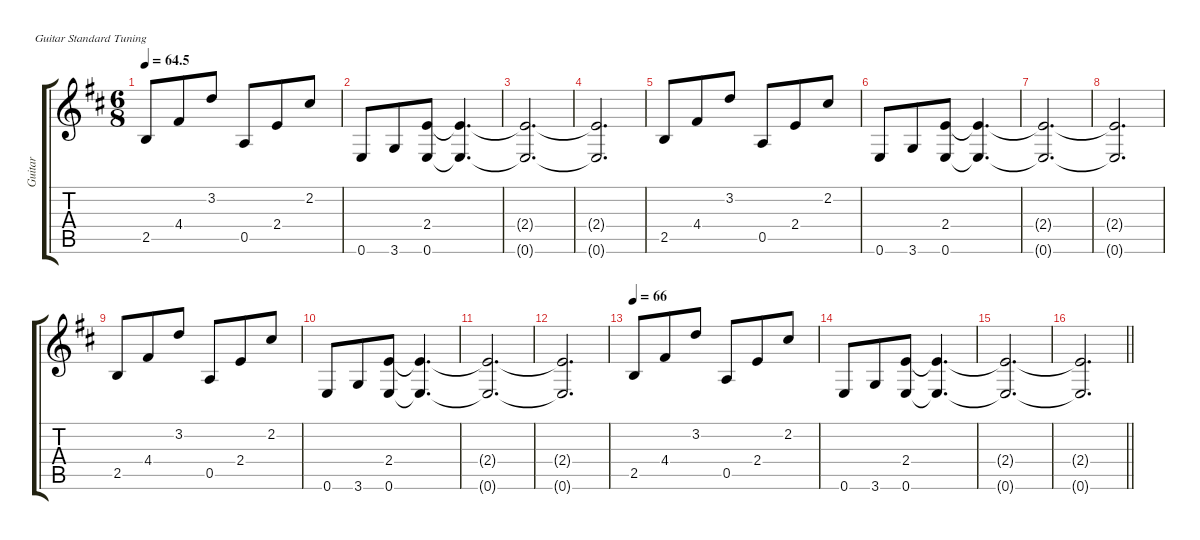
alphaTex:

\defaultSystemsLayout 4
\hideDynamics
\bracketExtendMode groupsimilarinstruments
\firstSystemTrackNameMode fullname
\otherSystemsTrackNameOrientation horizontal
\track ("Guitar" "guitar1") {defaultSystemsLayout 8 instrument electricguitarjazz}
\staff {score tabs}
\tuning (E4 B3 G3 D3 A2 E2)
\ts (6 8)
\beaming (8 3 3)
\tempo
64.5
\accidentals auto
\clef g2
\ottava regular
\simile none
\ks bminor
2.5.8{dy mf instrument electricguitarjazz} 4.4.8 3.2.8 0.5.8 2.4.8 2.2.8 |
0.6.8 3.6.8 (0.6 2.4).8 (0.6{t} 2.4{t}).4{d} |
(0.6{t} 2.4{t}).2{d} |
(0.6{t} 2.4{t}).2{d} |
2.5.8 4.4.8 3.2.8 0.5.8 2.4.8 2.2.8 |
0.6.8 3.6.8 (0.6 2.4).8 (0.6{t} 2.4{t}).4{d} |
(0.6{t} 2.4{t}).2{d} |
(0.6{t} 2.4{t}).2{d} |
2.5.8 4.4.8 3.2.8 0.5.8 2.4.8 2.2.8 |
0.6.8 3.6.8 (0.6 2.4).8 (0.6{t} 2.4{t}).4{d} |
(0.6{t} 2.4{t}).2{d} |
(0.6{t} 2.4{t}).2{d} |
\tempo 66
2.5.8 4.4.8 3.2.8 0.5.8 2.4.8 2.2.8 |
0.6.8 3.6.8 (0.6 2.4).8 (0.6{t} 2.4{t}).4{d} |
(0.6{t} 2.4{t}).2{d} |
\barLineRight lightlight
(0.6{t} 2.4{t}).2{d}
